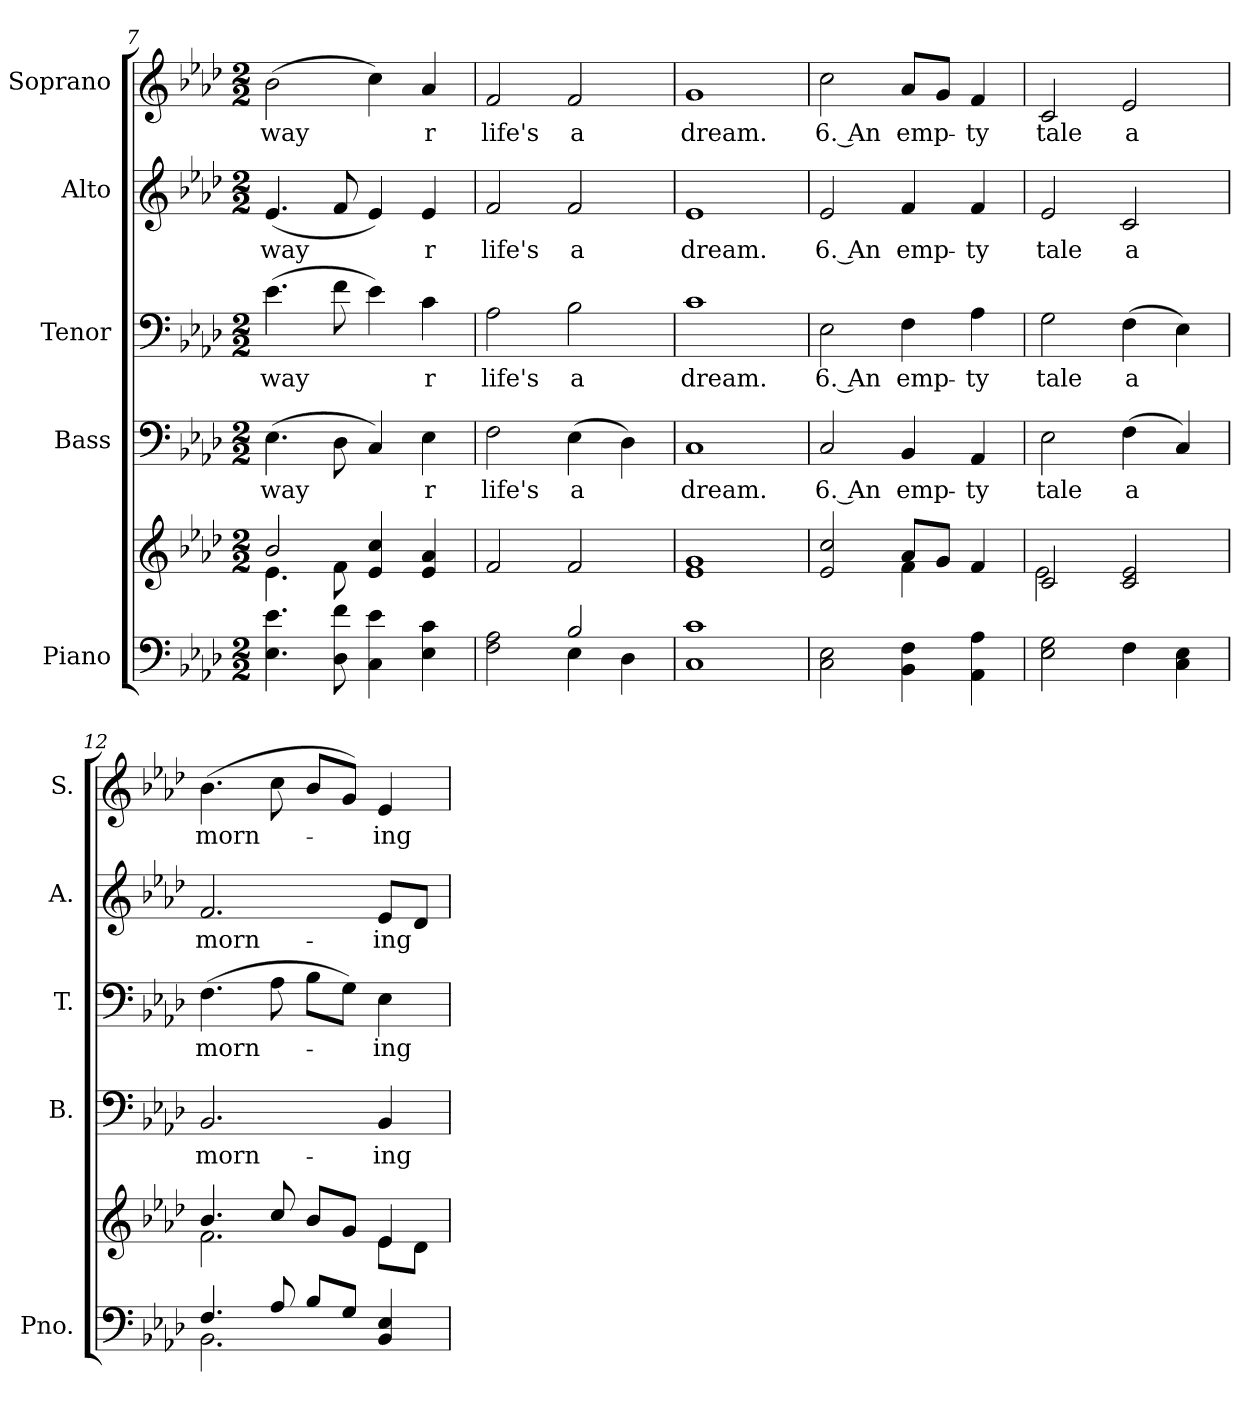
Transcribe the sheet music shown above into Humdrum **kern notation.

**kern	**kern	**kern	**text	**kern	**text	**kern	**text	**kern	**text
*part5	*part5	*part4	*part4	*part3	*part3	*part2	*part2	*part1	*part1
*staff6	*staff5	*staff4	*staff4	*staff3	*staff3	*staff2	*staff2	*staff1	*staff1
*I"Piano	*	*I"Bass	*	*I"Tenor	*	*I"Alto	*	*I"Soprano	*
*I'Pno.	*	*I'B.	*	*I'T.	*	*I'A.	*	*I'S.	*
*clefF4	*clefG2	*clefF4	*	*clefF4	*	*clefG2	*	*clefG2	*
*k[b-e-a-d-]	*k[b-e-a-d-]	*k[b-e-a-d-]	*	*k[b-e-a-d-]	*	*k[b-e-a-d-]	*	*k[b-e-a-d-]	*
*A-:	*A-:	*A-:	*	*A-:	*	*A-:	*	*A-:	*
*M2/2	*M2/2	*M2/2	*	*M2/2	*	*M2/2	*	*M2/2	*
=7	=7	=7	=7	=7	=7	=7	=7	=7	=7
*	*^	*	*	*	*	*	*	*	*
!	!	!	!	!LO:LY:b:color=#000000	!	!	!	!	!	!
!	!	!	!	!	!	!LO:LY:b:color=#000000	!	!	!	!
!	!	!	!	!	!	!	!	!LO:LY:b:color=#000000	!	!
!	!	!	!	!	!	!	!	!	!	!LO:LY:b:color=#000000
4.E-i\ 4.e-i	2b-i/	4.e-i\	(4.E-i\	-way	(4.e-i\	-way	(4.e-i/	-way	(2b-i\	-way
8D-i\ 8fi	.	8fi\	8D-i\	.	8fi\	.	8fi/	.	.	.
4Ci\ 4e-i	4e-i/ 4cci	2ryy	4Ci/)	.	4e-i\)	.	4e-i/)	.	4cci\)	.
!	!	!	!	!LO:LY:b:color=#000000	!	!	!	!	!	!
!	!	!	!	!	!	!LO:LY:b:color=#000000	!	!	!	!
!	!	!	!	!	!	!	!	!LO:LY:b:color=#000000	!	!
!	!	!	!	!	!	!	!	!	!	!LO:LY:b:color=#000000
4E-i\ 4ci	4e-i/ 4a-i	.	4E-i\	r	4ci\	r	4e-i/	r	4a-i/	r
*	*v	*v	*	*	*	*	*	*	*	*
=8	=8	=8	=8	=8	=8	=8	=8	=8	=8
*^	*	*	*	*	*	*	*	*	*
!	!	!	!	!LO:LY:b:color=#000000	!	!	!	!	!	!
!	!	!	!	!	!	!LO:LY:b:color=#000000	!	!	!	!
!	!	!	!	!	!	!	!	!LO:LY:b:color=#000000	!	!
!	!	!	!	!	!	!	!	!	!	!LO:LY:b:color=#000000
2Fi\ 2A-i	2ryy	2fi/	2Fi\	life's	2A-i\	life's	2fi/	life's	2fi/	life's
!	!	!	!	!LO:LY:b:color=#000000	!	!	!	!	!	!
!	!	!	!	!	!	!LO:LY:b:color=#000000	!	!	!	!
!	!	!	!	!	!	!	!	!LO:LY:b:color=#000000	!	!
!	!	!	!	!	!	!	!	!	!	!LO:LY:b:color=#000000
2B-i/	4E-i\	2fi/	(4E-i\	a	2B-i\	a	2fi/	a	2fi/	a
.	4D-i\	.	4D-i\)	.	.	.	.	.	.	.
*v	*v	*	*	*	*	*	*	*	*	*
!!LO:PB:g=z
=9	=9	=9	=9	=9	=9	=9	=9	=9	=9
*^	*	*	*	*	*	*	*	*	*
!	!	!	!	!LO:LY:b:color=#000000	!	!	!	!	!	!
*v	*v	*	*	*	*	*	*	*	*	*
*^	*	*	*	*	*	*	*	*	*
!	!	!	!	!	!	!LO:LY:b:color=#000000	!	!	!	!
*v	*v	*	*	*	*	*	*	*	*	*
*^	*	*	*	*	*	*	*	*	*
!	!	!	!	!	!	!	!	!LO:LY:b:color=#000000	!	!
*v	*v	*	*	*	*	*	*	*	*	*
*^	*	*	*	*	*	*	*	*	*
!	!	!	!	!	!	!	!	!	!	!LO:LY:b:color=#000000
*v	*v	*	*	*	*	*	*	*	*	*
1Ci 1ci	1e-i 1gi	1Ci	dream.	1ci	dream.	1e-i	dream.	1gi	dream.
=10	=10	=10	=10	=10	=10	=10	=10	=10	=10
*	*^	*	*	*	*	*	*	*	*
!	!	!	!	!LO:LY:b:color=#000000	!	!	!	!	!	!
!	!	!	!	!	!	!LO:LY:b:color=#000000	!	!	!	!
!	!	!	!	!	!	!	!	!LO:LY:b:color=#000000	!	!
!	!	!	!	!	!	!	!	!	!	!LO:LY:b:color=#000000
2Ci\ 2E-i	2e-i/ 2cci	2ryy	2Ci/	6. An	2E-i\	6. An	2e-i/	6. An	2cci\	6. An
!	!	!	!	!LO:LY:b:color=#000000	!	!	!	!	!	!
!	!	!	!	!	!	!LO:LY:b:color=#000000	!	!	!	!
!	!	!	!	!	!	!	!	!LO:LY:b:color=#000000	!	!
!	!	!	!	!	!	!	!	!	!	!LO:LY:b:color=#000000
4BB-i\ 4Fi	8a-i/L	4fi\	4BB-i/	emp-	4Fi\	emp-	4fi/	emp-	8a-i/L	emp-
.	8gi/J	.	.	.	.	.	.	.	8gi/J	.
!	!	!	!	!LO:LY:b:color=#000000	!	!	!	!	!	!
!	!	!	!	!	!	!LO:LY:b:color=#000000	!	!	!	!
!	!	!	!	!	!	!	!	!LO:LY:b:color=#000000	!	!
!	!	!	!	!	!	!	!	!	!	!LO:LY:b:color=#000000
4AA-i\ 4A-i	4fi/	4ryy	4AA-i/	-ty	4A-i\	-ty	4fi/	-ty	4fi/	-ty
=11	=11	=11	=11	=11	=11	=11	=11	=11	=11	=11
!	!	!	!	!LO:LY:b:color=#000000	!	!	!	!	!	!
!	!	!	!	!	!	!LO:LY:b:color=#000000	!	!	!	!
!	!	!	!	!	!	!	!	!LO:LY:b:color=#000000	!	!
!	!	!	!	!	!	!	!	!	!	!LO:LY:b:color=#000000
2E-i\ 2Gi	2ci/	2e-i\	2E-i\	tale	2Gi\	tale	2e-i/	tale	2ci/	tale
!	!	!	!	!LO:LY:b:color=#000000	!	!	!	!	!	!
!	!	!	!	!	!	!LO:LY:b:color=#000000	!	!	!	!
!	!	!	!	!	!	!	!	!LO:LY:b:color=#000000	!	!
!	!	!	!	!	!	!	!	!	!	!LO:LY:b:color=#000000
4Fi\	2ci/ 2e-i	2ryy	(4Fi\	a	(4Fi\	a	2ci/	a	2e-i/	a
4Ci\ 4E-i	.	.	4Ci/)	.	4E-i\)	.	.	.	.	.
=12	=12	=12	=12	=12	=12	=12	=12	=12	=12	=12
*^	*	*	*	*	*	*	*	*	*	*
!	!	!	!	!	!LO:LY:b:color=#000000	!	!	!	!	!	!
!	!	!	!	!	!	!	!LO:LY:b:color=#000000	!	!	!	!
!	!	!	!	!	!	!	!	!	!LO:LY:b:color=#000000	!	!
!	!	!	!	!	!	!	!	!	!	!	!LO:LY:b:color=#000000
4.Fi/	2.BB-i\	4.b-i/	2.fi\	2.BB-i/	morn-	(4.Fi\	morn-	2.fi/	morn-	(4.b-i\	morn-
8A-i/	.	8cci/	.	.	.	8A-i\	.	.	.	8cci\	.
8B-i/L	.	8b-i/L	.	.	.	8B-i\L	.	.	.	8b-i/L	.
8Gi/J	.	8gi/J	.	.	.	8Gi\J)	.	.	.	8gi/J)	.
!	!	!	!	!	!LO:LY:b:color=#000000	!	!	!	!	!	!
!	!	!	!	!	!	!	!LO:LY:b:color=#000000	!	!	!	!
!	!	!	!	!	!	!	!	!	!LO:LY:b:color=#000000	!	!
!	!	!	!	!	!	!	!	!	!	!	!LO:LY:b:color=#000000
4BB-i/ 4E-i	4ryy	4e-i/	8e-i\L	4BB-i/	-ing	4E-i\	-ing	8e-i/L	-ing	4e-i/	-ing
.	.	.	8d-i\J	.	.	.	.	8d-i/J	.	.	.
*v	*v	*	*	*	*	*	*	*	*	*	*
*	*v	*v	*	*	*	*	*	*	*	*
=	=	=	=	=	=	=	=	=	=
*-	*-	*-	*-	*-	*-	*-	*-	*-	*-
